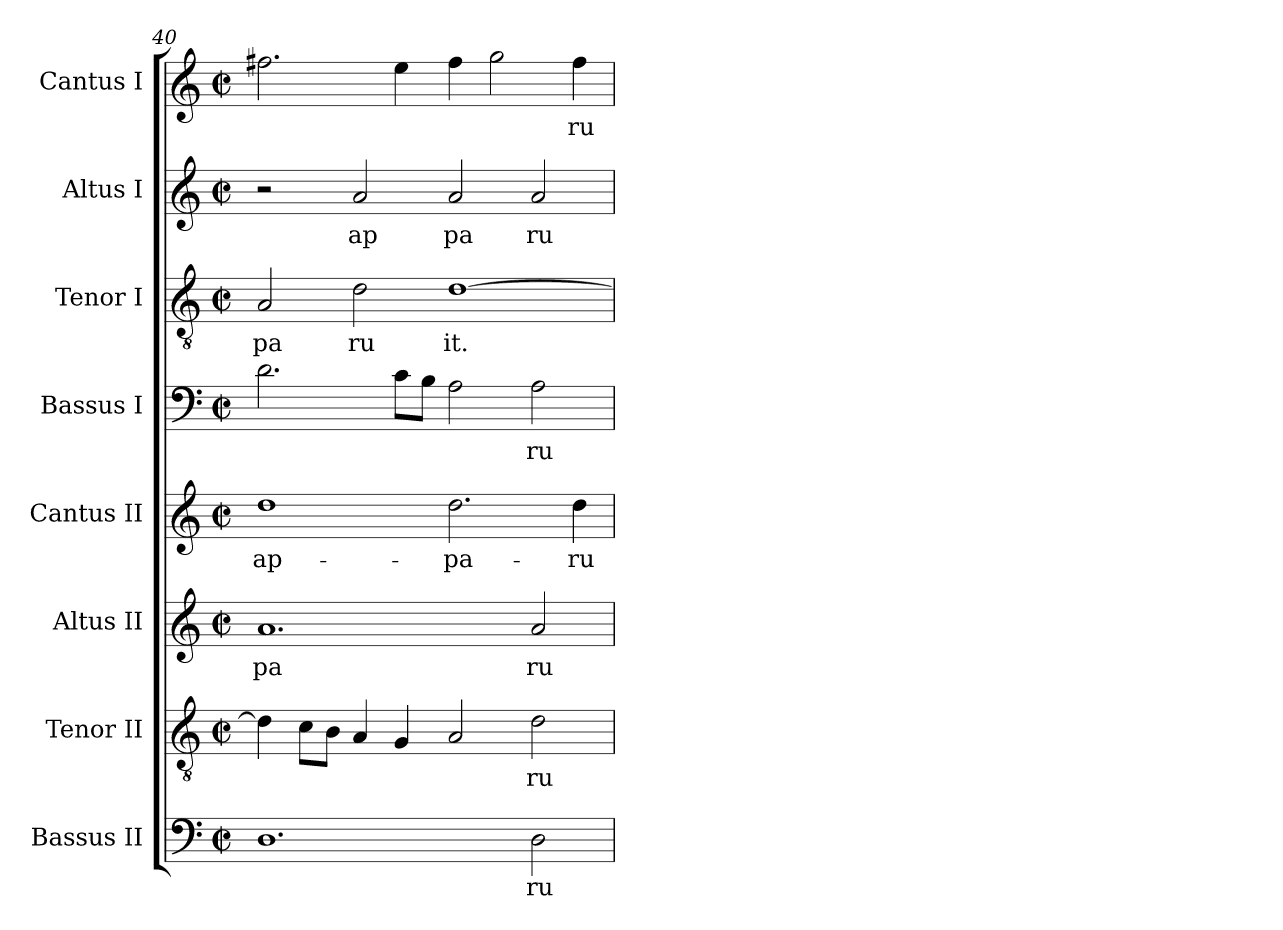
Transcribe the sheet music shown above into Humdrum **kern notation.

**kern	**text	**kern	**text	**kern	**text	**kern	**text	**kern	**text	**kern	**text	**kern	**text	**kern	**text
*part8	*part8	*part7	*part7	*part6	*part6	*part5	*part5	*part4	*part4	*part3	*part3	*part2	*part2	*part1	*part1
*staff8	*staff8	*staff7	*staff7	*staff6	*staff6	*staff5	*staff5	*staff4	*staff4	*staff3	*staff3	*staff2	*staff2	*staff1	*staff1
*I"Bassus II	*	*I"Tenor II	*	*I"Altus II	*	*I"Cantus II	*	*I"Bassus I	*	*I"Tenor I	*	*I"Altus I	*	*I"Cantus I	*
*clefF4	*	*clefGv2	*	*clefG2	*	*clefG2	*	*clefF4	*	*clefGv2	*	*clefG2	*	*clefG2	*
*M2/2	*	*M2/2	*	*M2/2	*	*M2/2	*	*M2/2	*	*M2/2	*	*M2/2	*	*M2/2	*
*met(c|)	*	*met(c|)	*	*met(c|)	*	*met(c|)	*	*met(c|)	*	*met(c|)	*	*met(c|)	*	*met(c|)	*
=40	=40	=40	=40	=40	=40	=40	=40	=40	=40	=40	=40	=40	=40	=40	=40
!	!	!	!	!	!LO:LY:b:cj	!	!LO:LY:b:cj	!	!	!	!LO:LY:b:cj	!	!	!	!
1.D	.	4d\]	.	1.a	pa	1dd	ap-	2.d\	.	2A/	pa	2r	.	2.ff#X\	.
.	.	8c\L	.	.	.	.	.	.	.	.	.	.	.	.	.
.	.	8B\J	.	.	.	.	.	.	.	.	.	.	.	.	.
!	!	!	!	!	!	!	!	!	!	!	!LO:LY:b:cj	!	!LO:LY:b:cj	!	!
.	.	4A/	.	.	.	.	.	.	.	2d\	ru	2a/	ap	.	.
.	.	4G/	.	.	.	.	.	8c\L	.	.	.	.	.	4ee\	.
.	.	.	.	.	.	.	.	8B\J	.	.	.	.	.	.	.
!	!	!	!	!	!	!	!LO:LY:b:cj	!	!	!	!LO:LY:b:cj	!	!LO:LY:b:cj	!	!
.	.	2A/	.	.	.	2.dd\	-pa-	2A\	.	[<1d	it.	2a/	pa	4ff#\	.
.	.	.	.	.	.	.	.	.	.	.	.	.	.	2gg\	.
!	!LO:LY:b:cj	!	!LO:LY:b:cj	!	!LO:LY:b:cj	!	!	!	!LO:LY:b:cj	!	!	!	!LO:LY:b:cj	!	!
2D\	ru	2d\	ru	2a/	ru	.	.	2A\	-ru-	.	.	2a/	ru	.	.
!	!	!	!	!	!	!	!LO:LY:b:cj	!	!	!	!	!	!	!	!LO:LY:b:cj
.	.	.	.	.	.	4dd\	-ru-	.	.	.	.	.	.	4ff#\	ru
=	=	=	=	=	=	=	=	=	=	=	=	=	=	=	=
*-	*-	*-	*-	*-	*-	*-	*-	*-	*-	*-	*-	*-	*-	*-	*-
